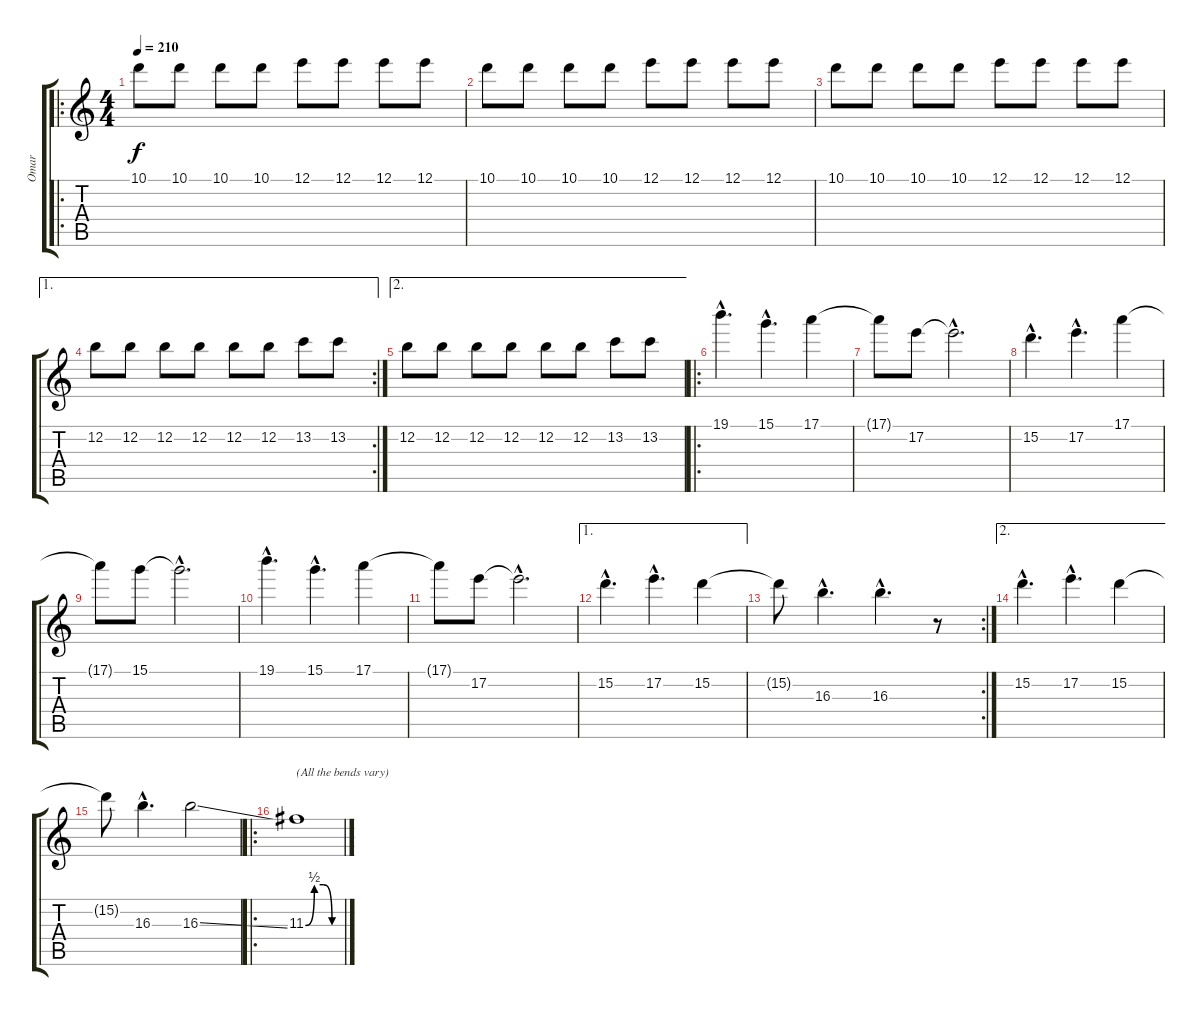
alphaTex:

\track ("Omar" "Omar") {instrument distortionguitar}
\staff {score tabs}
\tuning (E4 B3 G3 D3 A2 E2) {hide}
\ro
\ts (4 4)
\tempo 210
\clef g2
\ks c
10.1.8{dy f instrument distortionguitar} 10.1.8 10.1.8 10.1.8 12.1.8 12.1.8 12.1.8 12.1.8 |
10.1.8 10.1.8 10.1.8 10.1.8 12.1.8 12.1.8 12.1.8 12.1.8 |
10.1.8 10.1.8 10.1.8 10.1.8 12.1.8 12.1.8 12.1.8 12.1.8 |
\ae 1
\rc 2
12.2.8 12.2.8 12.2.8 12.2.8 12.2.8 12.2.8 13.2.8 13.2.8 |
\ae 2
12.2.8 12.2.8 12.2.8 12.2.8 12.2.8 12.2.8 13.2.8 13.2.8 |
\ro
19.1{hac}.4{d} 15.1{hac}.4{d} 17.1.4 |
17.1{t}.8 17.2.8 17.2{hac t}.2{d} |
15.2{hac}.4{d} 17.2{hac}.4{d} 17.1.4 |
17.1{t}.8 15.1.8 15.1{hac t}.2{d} |
19.1{hac}.4{d} 15.1{hac}.4{d} 17.1.4 |
17.1{t}.8 17.2.8 17.2{hac t}.2{d} |
\ae 1
15.2{hac}.4{d} 17.2{hac}.4{d} 15.2.4 |
\rc 2
15.2{t}.8 16.3{hac}.4{d} 16.3{hac}.4{d} r.8 |
\ae 2
15.2{hac}.4{d} 17.2{hac}.4{d} 15.2.4 |
15.2{t}.8 16.3{hac}.4{d} 16.3{ss}.2 |
\ro
11.3{be (custom 0 0 15 2 30 2 45 0 60 0)}.1{txt "(All the bends vary)"}
